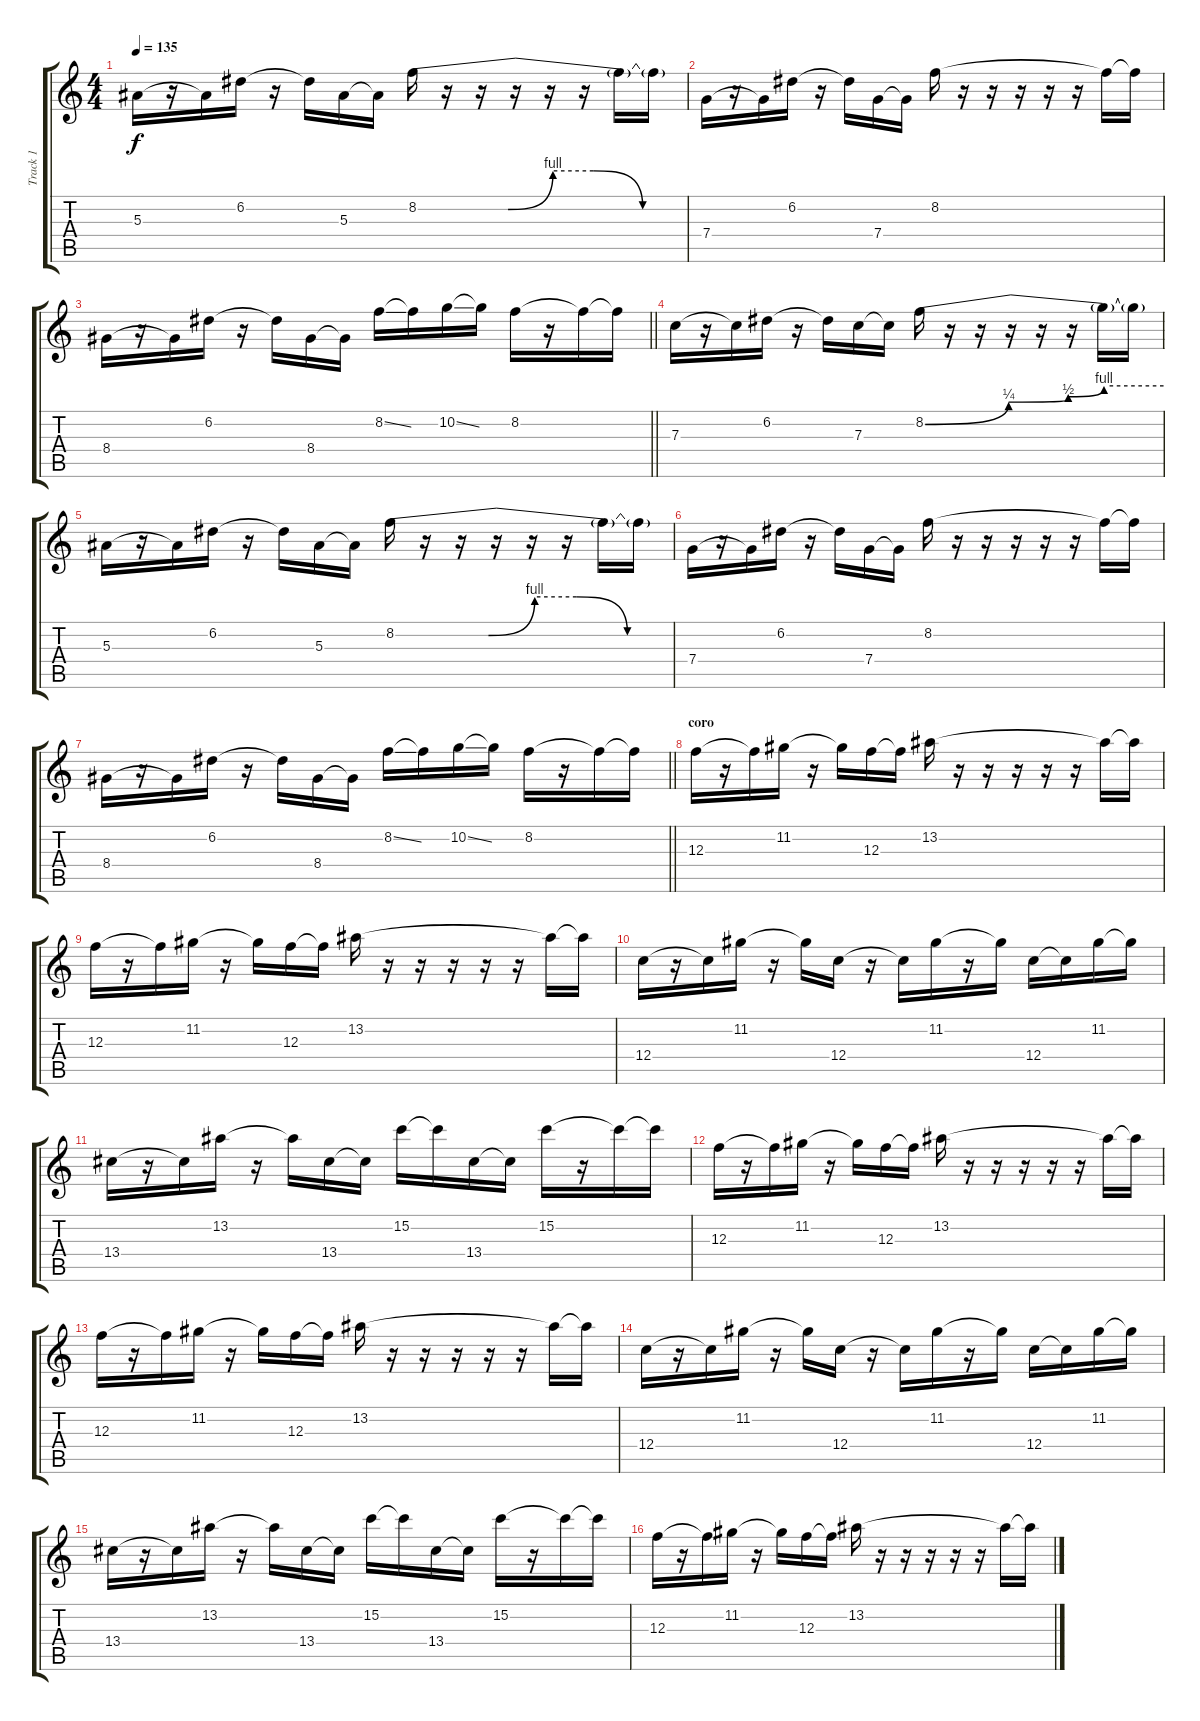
\track ("Track 1" "Track 1") {instrument distortionguitar}
\staff {score tabs}
\tuning (D4 A3 F3 C3 G2 C2) {hide}
\ts (4 4)
\tempo 135
\clef g2
\ks c
5.3.16{dy f} r.16 5.3{t}.16 6.2.16 r.16 6.2{t}.16 5.3.16 5.3{t}.16 8.2{be (custom 0 0 20 0 30 4 39 4 50 0 60 0)}.16 r.16 r.16 r.16 r.16 r.16 8.2{t}.16 8.2{t}.16 |
7.4.16 r.16 7.4{t}.16 6.2.16 r.16 6.2{t}.16 7.4.16 7.4{t}.16 8.2.16 r.16 r.16 r.16 r.16 r.16 8.2{t}.16 8.2{t}.16 |
\barLineRight lightlight
8.4.16 r.16 8.4{t}.16 6.2.16 r.16 6.2{t}.16 8.4.16 8.4{t}.16 8.2{ss}.16 8.2{t}.16 10.2{ss}.16 10.2{t}.16 8.2.16 r.16 8.2{t}.16 8.2{t}.16 |
7.3.16 r.16 7.3{t}.16 6.2.16 r.16 6.2{t}.16 7.3.16 7.3{t}.16 8.2{be (custom 0 0 21 1 36 2 45 4 60 4)}.16 r.16 r.16 r.16 r.16 r.16 8.2{t}.16 8.2{t}.16 |
5.3.16 r.16 5.3{t}.16 6.2.16 r.16 6.2{t}.16 5.3.16 5.3{t}.16 8.2{be (custom 0 0 20 0 30 4 39 4 50 0 60 0)}.16 r.16 r.16 r.16 r.16 r.16 8.2{t}.16 8.2{t}.16 |
7.4.16 r.16 7.4{t}.16 6.2.16 r.16 6.2{t}.16 7.4.16 7.4{t}.16 8.2.16 r.16 r.16 r.16 r.16 r.16 8.2{t}.16 8.2{t}.16 |
\barLineRight lightlight
8.4.16 r.16 8.4{t}.16 6.2.16 r.16 6.2{t}.16 8.4.16 8.4{t}.16 8.2{ss}.16 8.2{t}.16 10.2{ss}.16 10.2{t}.16 8.2.16 r.16 8.2{t}.16 8.2{t}.16 |
\section ("" "coro")
12.3.16 r.16 12.3{t}.16 11.2.16 r.16 11.2{t}.16 12.3.16 12.3{t}.16 13.2.16 r.16 r.16 r.16 r.16 r.16 13.2{t}.16 13.2{t}.16 |
12.3.16 r.16 12.3{t}.16 11.2.16 r.16 11.2{t}.16 12.3.16 12.3{t}.16 13.2.16 r.16 r.16 r.16 r.16 r.16 13.2{t}.16 13.2{t}.16 |
12.4.16 r.16 12.4{t}.16 11.2.16 r.16 11.2{t}.16 12.4.16 r.16 12.4{t}.16 11.2.16 r.16 11.2{t}.16 12.4.16 12.4{t}.16 11.2.16 11.2{t}.16 |
13.4.16 r.16 13.4{t}.16 13.2.16 r.16 13.2{t}.16 13.4.16 13.4{t}.16 15.2.16 15.2{t}.16 13.4.16 13.4{t}.16 15.2.16 r.16 15.2{t}.16 15.2{t}.16 |
12.3.16 r.16 12.3{t}.16 11.2.16 r.16 11.2{t}.16 12.3.16 12.3{t}.16 13.2.16 r.16 r.16 r.16 r.16 r.16 13.2{t}.16 13.2{t}.16 |
12.3.16 r.16 12.3{t}.16 11.2.16 r.16 11.2{t}.16 12.3.16 12.3{t}.16 13.2.16 r.16 r.16 r.16 r.16 r.16 13.2{t}.16 13.2{t}.16 |
12.4.16 r.16 12.4{t}.16 11.2.16 r.16 11.2{t}.16 12.4.16 r.16 12.4{t}.16 11.2.16 r.16 11.2{t}.16 12.4.16 12.4{t}.16 11.2.16 11.2{t}.16 |
13.4.16 r.16 13.4{t}.16 13.2.16 r.16 13.2{t}.16 13.4.16 13.4{t}.16 15.2.16 15.2{t}.16 13.4.16 13.4{t}.16 15.2.16 r.16 15.2{t}.16 15.2{t}.16 |
12.3.16 r.16 12.3{t}.16 11.2.16 r.16 11.2{t}.16 12.3.16 12.3{t}.16 13.2.16 r.16 r.16 r.16 r.16 r.16 13.2{t}.16 13.2{t}.16
